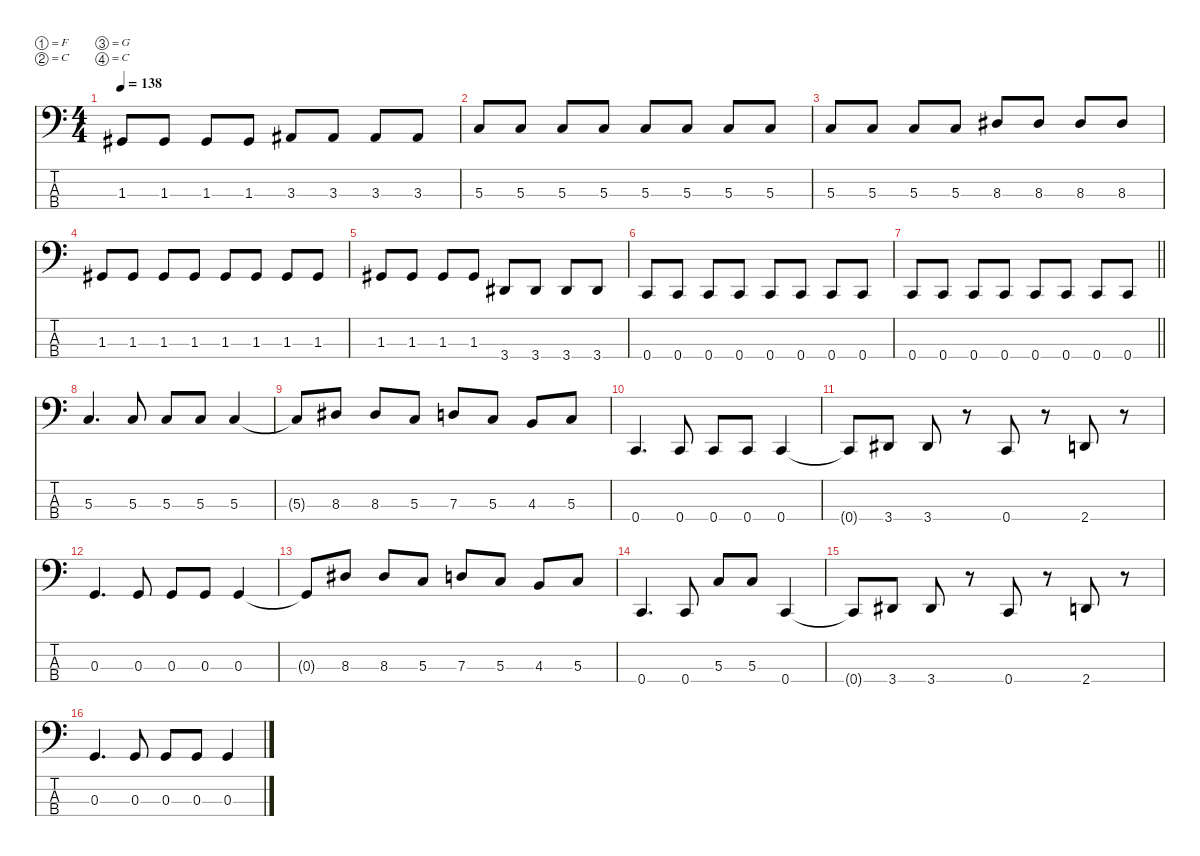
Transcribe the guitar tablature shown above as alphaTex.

\defaultSystemsLayout 4
\hideDynamics
\bracketExtendMode nobrackets
\singleTrackTrackNamePolicy hidden
\multiTrackTrackNamePolicy hidden
\otherSystemsTrackNameOrientation horizontal
\track ("Bass" "el.bs.") {instrument electricbassfinger}
\staff {score tabs}
\tuning (F2 C2 G1 C1)
\ts (4 4)
\tempo 138
\clef f4
\ks c
1.3{acc #}.8{dy fff beam Up} 1.3{acc #}.8{beam Up} 1.3{acc #}.8{beam Up} 1.3{acc #}.8{beam Up} 3.3{acc #}.8{beam Up} 3.3{acc #}.8{beam Up} 3.3{acc #}.8{beam Up} 3.3{acc #}.8{beam Up} |
5.3.8{beam Up} 5.3.8{beam Up} 5.3.8{beam Up} 5.3.8{beam Up} 5.3.8{beam Up} 5.3.8{beam Up} 5.3.8{beam Up} 5.3.8{beam Up} |
5.3.8{beam Up} 5.3.8{beam Up} 5.3.8{beam Up} 5.3.8{beam Up} 8.3{acc #}.8{beam Up} 8.3{acc #}.8{beam Up} 8.3{acc #}.8{beam Up} 8.3{acc #}.8{beam Up} |
1.3{acc #}.8{beam Up} 1.3{acc #}.8{beam Up} 1.3{acc #}.8{beam Up} 1.3{acc #}.8{beam Up} 1.3{acc #}.8{beam Up} 1.3{acc #}.8{beam Up} 1.3{acc #}.8{beam Up} 1.3{acc #}.8{beam Up} |
1.3{acc #}.8{beam Up} 1.3{acc #}.8{beam Up} 1.3{acc #}.8{beam Up} 1.3{acc #}.8{beam Up} 3.4{acc #}.8{beam Up} 3.4{acc #}.8{beam Up} 3.4{acc #}.8{beam Up} 3.4{acc #}.8{beam Up} |
0.4.8{beam Up} 0.4.8{beam Up} 0.4.8{beam Up} 0.4.8{beam Up} 0.4.8{beam Up} 0.4.8{beam Up} 0.4.8{beam Up} 0.4.8{beam Up} |
\barLineRight lightlight
0.4.8{beam Up} 0.4.8{beam Up} 0.4.8{beam Up} 0.4.8{beam Up} 0.4.8{beam Up} 0.4.8{beam Up} 0.4.8{beam Up} 0.4.8{beam Up} |
5.3.4{d beam Up} 5.3.8{beam Up} 5.3.8{beam Up} 5.3.8{beam Up} 5.3.4{beam Up} |
5.3{t}.8{beam Up} 8.3{acc #}.8{beam Up} 8.3{acc #}.8{beam Up} 5.3.8{beam Up} 7.3.8{beam Up} 5.3.8{beam Up} 4.3.8{beam Up} 5.3.8{beam Up} |
0.4.4{d beam Up} 0.4.8{beam Up} 0.4.8{beam Up} 0.4.8{beam Up} 0.4.4{beam Up} |
0.4{t}.8{beam Up} 3.4{acc #}.8{beam Up} 3.4{acc #}.8{beam Up} r.8{beam Up} 0.4.8{beam Up} r.8{beam Up} 2.4.8{beam Up} r.8{beam Up} |
0.3.4{d beam Up} 0.3.8{beam Up} 0.3.8{beam Up} 0.3.8{beam Up} 0.3.4{beam Up} |
0.3{t}.8{beam Up} 8.3{acc #}.8{beam Up} 8.3{acc #}.8{beam Up} 5.3.8{beam Up} 7.3.8{beam Up} 5.3.8{beam Up} 4.3.8{beam Up} 5.3.8{beam Up} |
0.4.4{d beam Up} 0.4.8{beam Up} 5.3.8{beam Up} 5.3.8{beam Up} 0.4.4{beam Up} |
0.4{t}.8{beam Up} 3.4{acc #}.8{beam Up} 3.4{acc #}.8{beam Up} r.8{beam Up} 0.4.8{beam Up} r.8{beam Up} 2.4.8{beam Up} r.8{beam Up} |
0.3.4{d beam Up} 0.3.8{beam Up} 0.3.8{beam Up} 0.3.8{beam Up} 0.3.4{beam Up}
